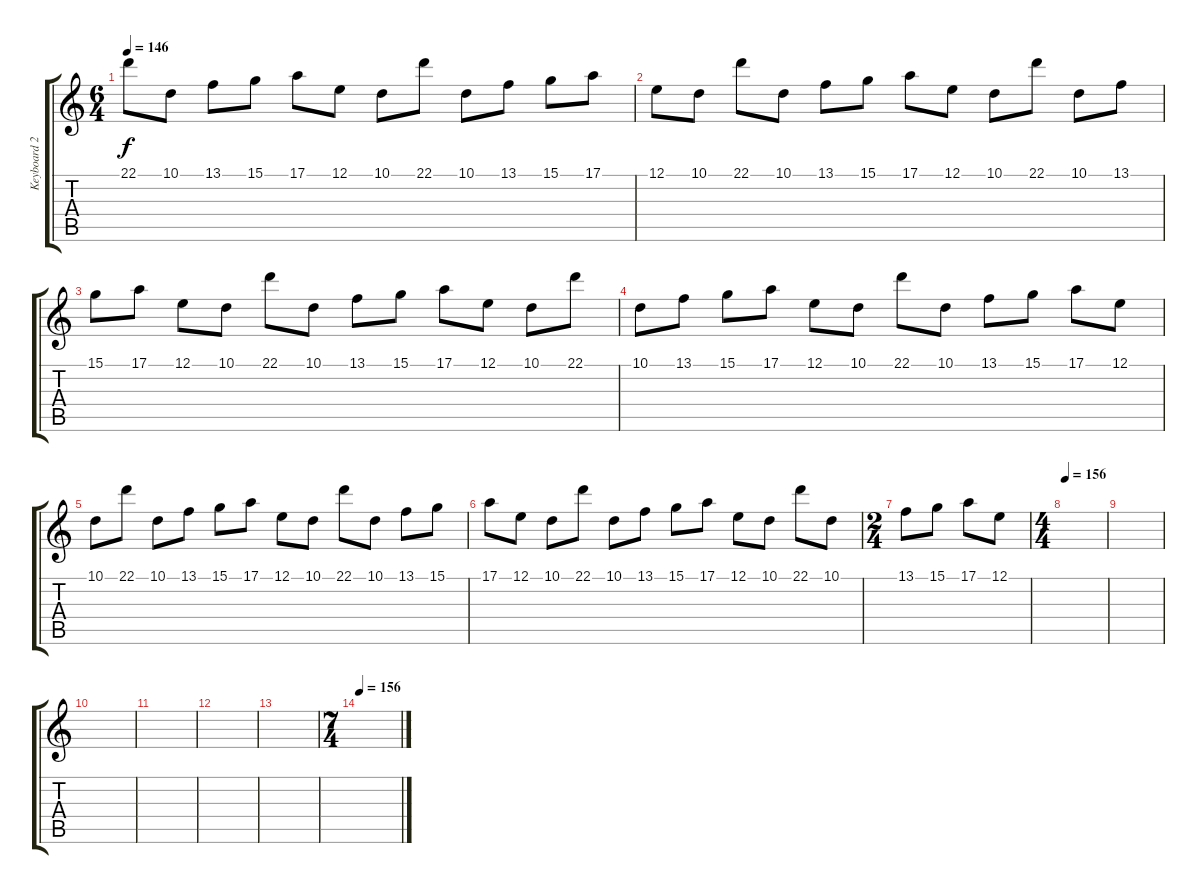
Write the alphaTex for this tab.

\track ("Keyboard 2" "Keyboard 2") {instrument pad1newage}
\staff {score tabs}
\tuning (E4 B3 G3 D3 A2 E2) {hide}
\ts (6 4)
\tempo 146
\clef g2
\ks c
22.1.8{dy f} 10.1.8 13.1.8 15.1.8 17.1.8 12.1.8 10.1.8 22.1.8 10.1.8 13.1.8 15.1.8 17.1.8 |
12.1.8 10.1.8 22.1.8 10.1.8 13.1.8 15.1.8 17.1.8 12.1.8 10.1.8 22.1.8 10.1.8 13.1.8 |
15.1.8 17.1.8 12.1.8 10.1.8 22.1.8 10.1.8 13.1.8 15.1.8 17.1.8 12.1.8 10.1.8 22.1.8 |
10.1.8 13.1.8 15.1.8 17.1.8 12.1.8 10.1.8 22.1.8 10.1.8 13.1.8 15.1.8 17.1.8 12.1.8 |
10.1.8 22.1.8 10.1.8 13.1.8 15.1.8 17.1.8 12.1.8 10.1.8 22.1.8 10.1.8 13.1.8 15.1.8 |
17.1.8 12.1.8 10.1.8 22.1.8 10.1.8 13.1.8 15.1.8 17.1.8 12.1.8 10.1.8 22.1.8 10.1.8 |
\ts (2 4)
13.1.8 15.1.8 17.1.8 12.1.8 |
\ts (4 4)
\tempo 156
|
|
|
|
|
|
\ts (7 4)
\tempo 156
